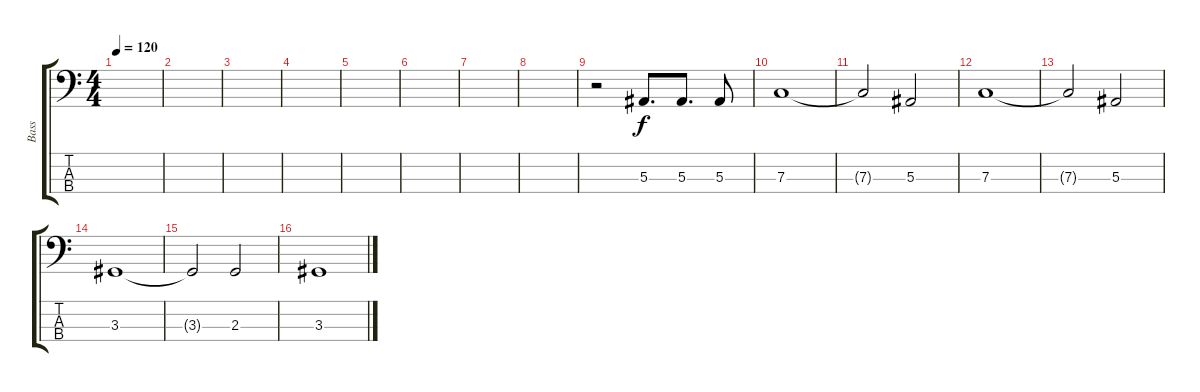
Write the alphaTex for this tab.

\track ("Bass" "Bass") {instrument electricbassfinger}
\staff {score tabs}
\tuning (Eb2 Bb1 F1 C1) {hide}
\ts (4 4)
\tempo 120
\clef f4
\ks c
|
|
|
|
|
|
|
|
r.2 5.3.8{d} 5.3.8{d} 5.3.8 |
7.3.1 |
7.3{t}.2 5.3.2 |
7.3.1 |
7.3{t}.2 5.3.2 |
3.3.1 |
3.3{t}.2 2.3.2 |
3.3.1
